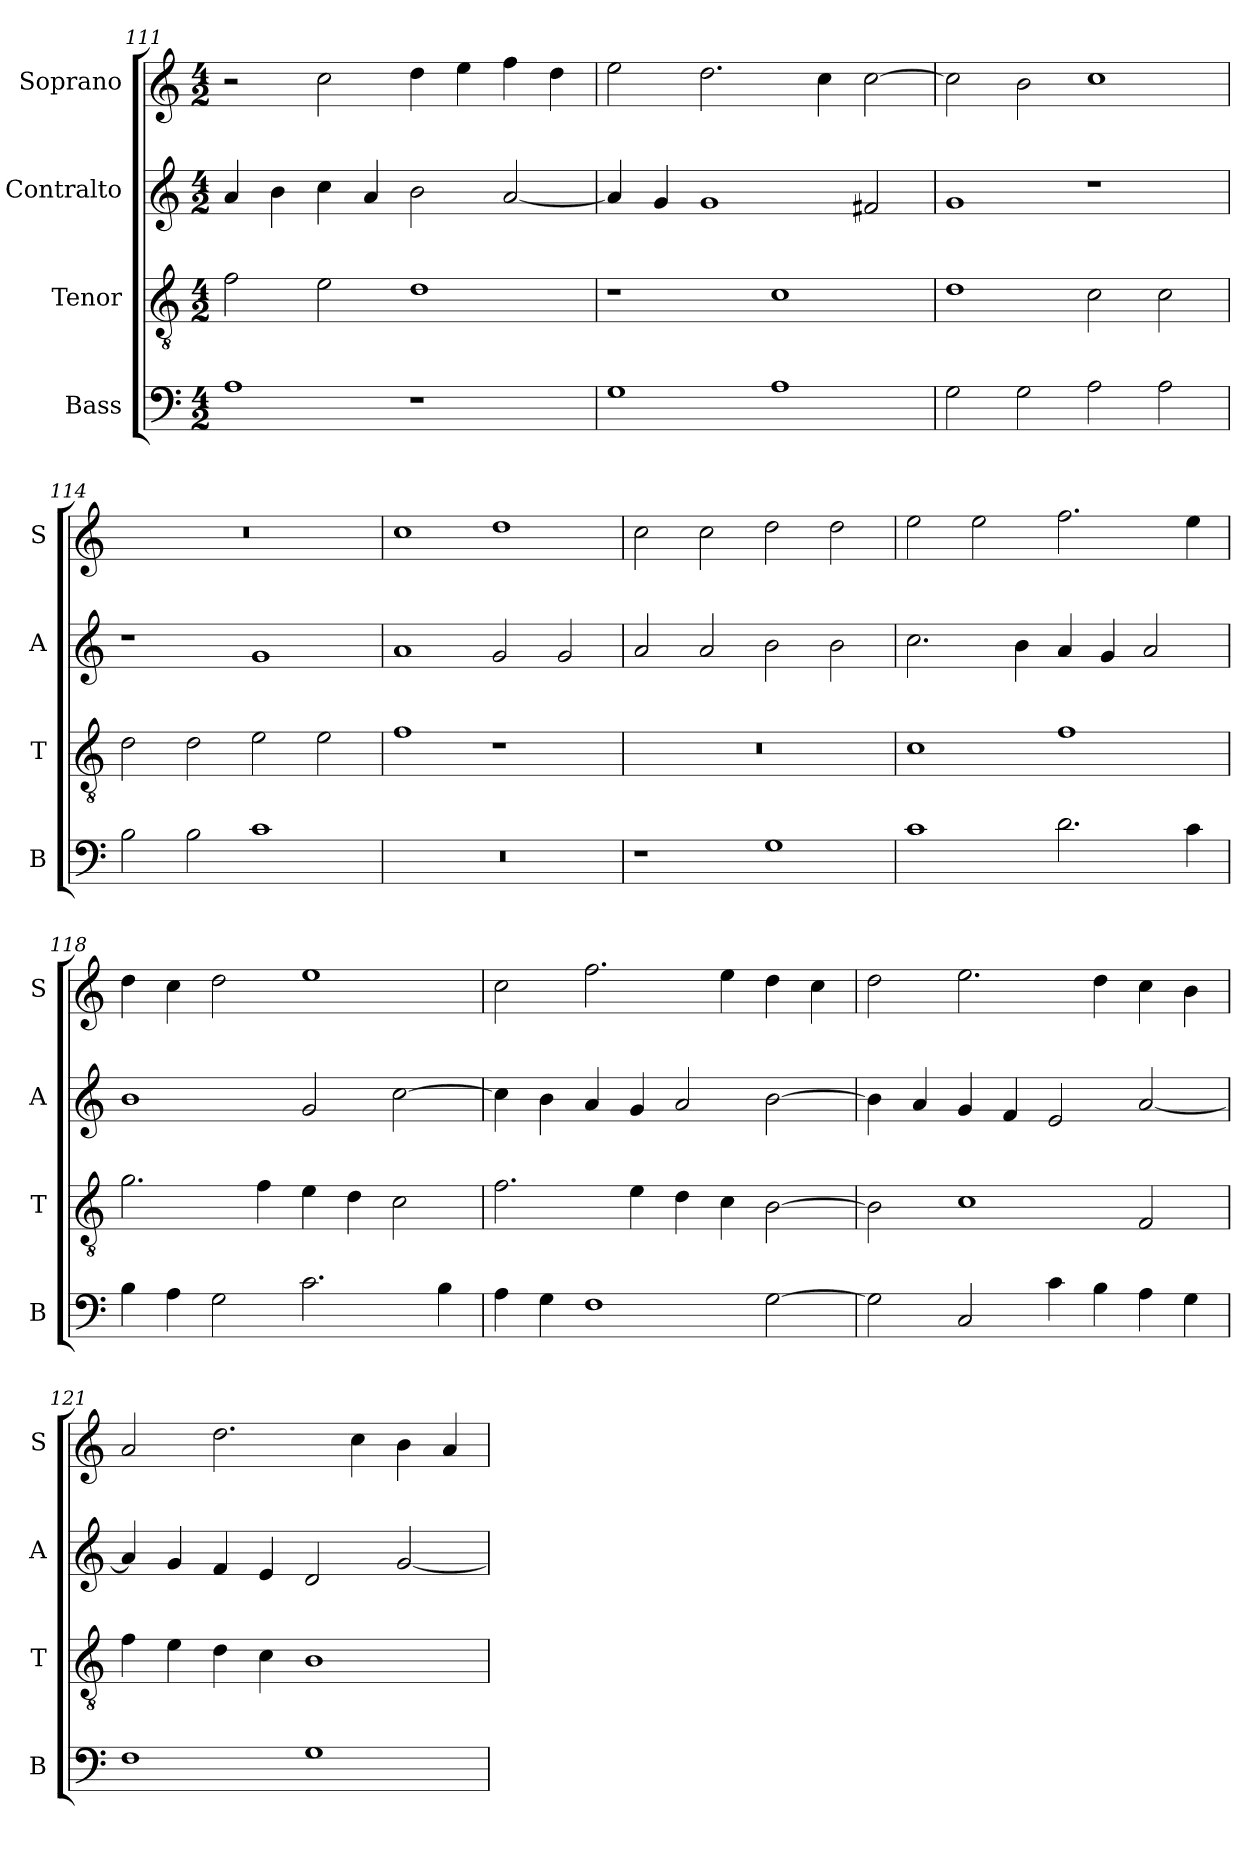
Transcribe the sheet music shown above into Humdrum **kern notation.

**kern	**kern	**kern	**kern
*part4	*part3	*part2	*part1
*staff4	*staff3	*staff2	*staff1
*I"Bass	*I"Tenor	*I"Contralto	*I"Soprano
*I'B	*I'T	*I'A	*I'S
*clefF4	*clefGv2	*clefG2	*clefG2
*k[]	*k[]	*k[]	*k[]
*G:mix	*G:mix	*G:mix	*G:mix
*M4/2	*M4/2	*M4/2	*M4/2
=111	=111	=111	=111
1A	2f	4a	2r
.	.	4b	.
.	2e	4cc	2cc
.	.	4a	.
1r	1d	2b	4dd
.	.	.	4ee
.	.	[2a	4ff
.	.	.	4dd
=112	=112	=112	=112
1G	1r	4a]	2ee
.	.	4g	.
.	.	1g	2.dd
1A	1c	.	.
.	.	.	4cc
.	.	2f#X	[2cc
=113	=113	=113	=113
2G	1d	1g	2cc]
2G	.	.	2b
2A	2c	1r	1cc
2A	2c	.	.
=114	=114	=114	=114
2B	2d	1r	0r
2B	2d	.	.
1c	2e	1g	.
.	2e	.	.
=115	=115	=115	=115
0r	1f	1a	1cc
.	1r	2g	1dd
.	.	2g	.
=116	=116	=116	=116
1r	0r	2a	2cc
.	.	2a	2cc
1G	.	2b	2dd
.	.	2b	2dd
=117	=117	=117	=117
1c	1c	2.cc	2ee
.	.	.	2ee
.	.	4b	.
2.d	1f	4a	2.ff
.	.	4g	.
.	.	2a	.
4c	.	.	4ee
=118	=118	=118	=118
4B	2.g	1b	4dd
4A	.	.	4cc
2G	.	.	2dd
.	4f	.	.
2.c	4e	2g	1ee
.	4d	.	.
.	2c	[2cc	.
4B	.	.	.
=119	=119	=119	=119
4A	2.f	4cc]	2cc
4G	.	4b	.
1F	.	4a	2.ff
.	4e	4g	.
.	4d	2a	.
.	4c	.	4ee
[2G	[2B	[2b	4dd
.	.	.	4cc
=120	=120	=120	=120
2G]	2B]	4b]	2dd
.	.	4a	.
2C	1c	4g	2.ee
.	.	4f	.
4c	.	2e	.
4B	.	.	4dd
4A	2F	[2a	4cc
4G	.	.	4b
=121	=121	=121	=121
1F	4f	4a]	2a
.	4e	4g	.
.	4d	4f	2.dd
.	4c	4e	.
1G	1B	2d	.
.	.	.	4cc
.	.	[2g	4b
.	.	.	4a
=	=	=	=
*-	*-	*-	*-
